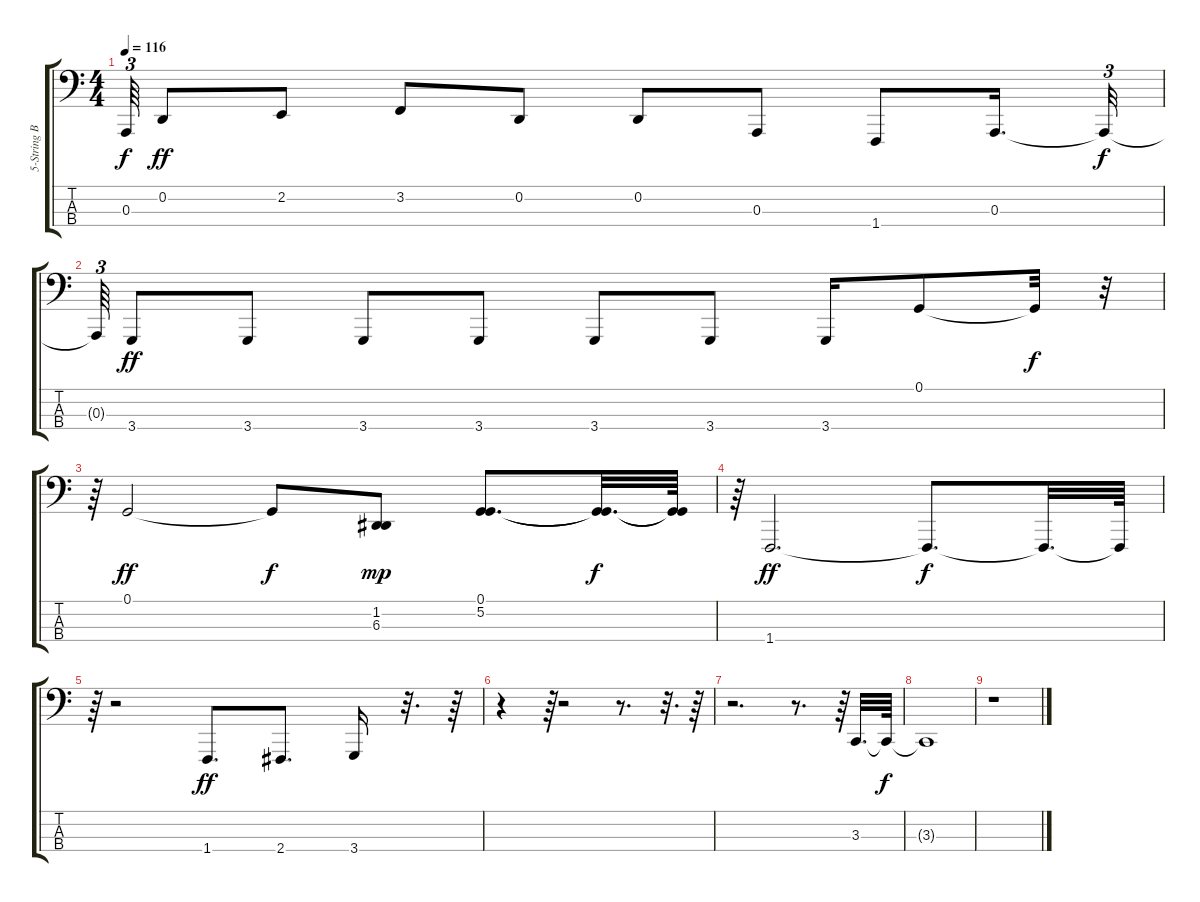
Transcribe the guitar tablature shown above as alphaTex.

\track ("5-String Bass" "5-String B") {instrument acousticgrandpiano}
\staff {score tabs}
\tuning (G2 D2 A1 E1) {hide}
\ts (4 4)
\tempo 116
\clef f4
\ks c
0.3{t}.64{tu (3 2) dy f} 0.2.8{dy ff} 2.2.8 3.2.8 0.2.8 0.2.8 0.3.8 1.4.8 0.3.16{d} 0.3{t}.32{tu (3 2) dy f} |
0.3{t}.64{tu (3 2)} 3.4.8{dy ff} 3.4.8 3.4.8 3.4.8 3.4.8 3.4.8 3.4.16 0.1.8 0.1{t}.32{dy f} r.32{tu (3 2)} |
r.64{tu (3 2)} 0.1.2{dy ff} 0.1{t}.8{dy f} (1.2 6.3).8{dy mp} (0.1 5.2).8{d} (0.1{t} 5.2{t}).32{d dy f} (0.1{t} 5.2{t}).64 |
r.64{tu (3 2)} 1.4.2{d dy ff} 1.4{t}.8{d dy f} 1.4{t}.32{d} 1.4{t}.64 |
r.64{tu (3 2)} r.2 1.4.8{d dy ff} 2.4.8{d} 3.4.16 r.32{d} r.64 |
r.4 r.64{tu (3 2)} r.2 r.8{d} r.32{d} r.64 |
r.2{d} r.8{d} r.64{tu (3 2)} 3.3.32{d} 3.3{t}.64{dy f} |
3.3{t}.1 |
r.1
